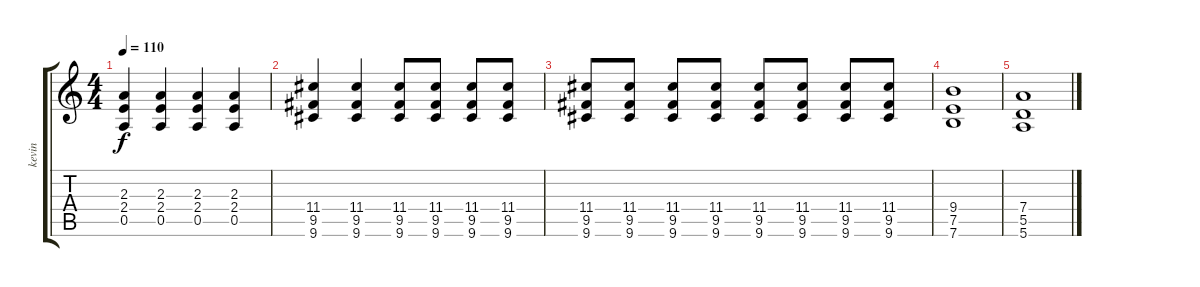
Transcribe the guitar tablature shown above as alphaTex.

\track ("kevin" "kevin") {instrument overdrivenguitar}
\staff {score tabs}
\tuning (E4 B3 G3 D3 A2 E2) {hide}
\ts (4 4)
\tempo 110
\clef g2
\ks c
(2.3 2.4 0.5).4{dy f} (2.3 2.4 0.5).4 (2.3 2.4 0.5).4 (2.3 2.4 0.5).4 |
(11.4 9.5 9.6).4 (11.4 9.5 9.6).4 (11.4 9.5 9.6).8 (11.4 9.5 9.6).8 (11.4 9.5 9.6).8 (11.4 9.5 9.6).8 |
(11.4 9.5 9.6).8 (11.4 9.5 9.6).8 (11.4 9.5 9.6).8 (11.4 9.5 9.6).8 (11.4 9.5 9.6).8 (11.4 9.5 9.6).8 (11.4 9.5 9.6).8 (11.4 9.5 9.6).8 |
(9.4 7.5 7.6).1 |
(7.4 5.5 5.6).1
